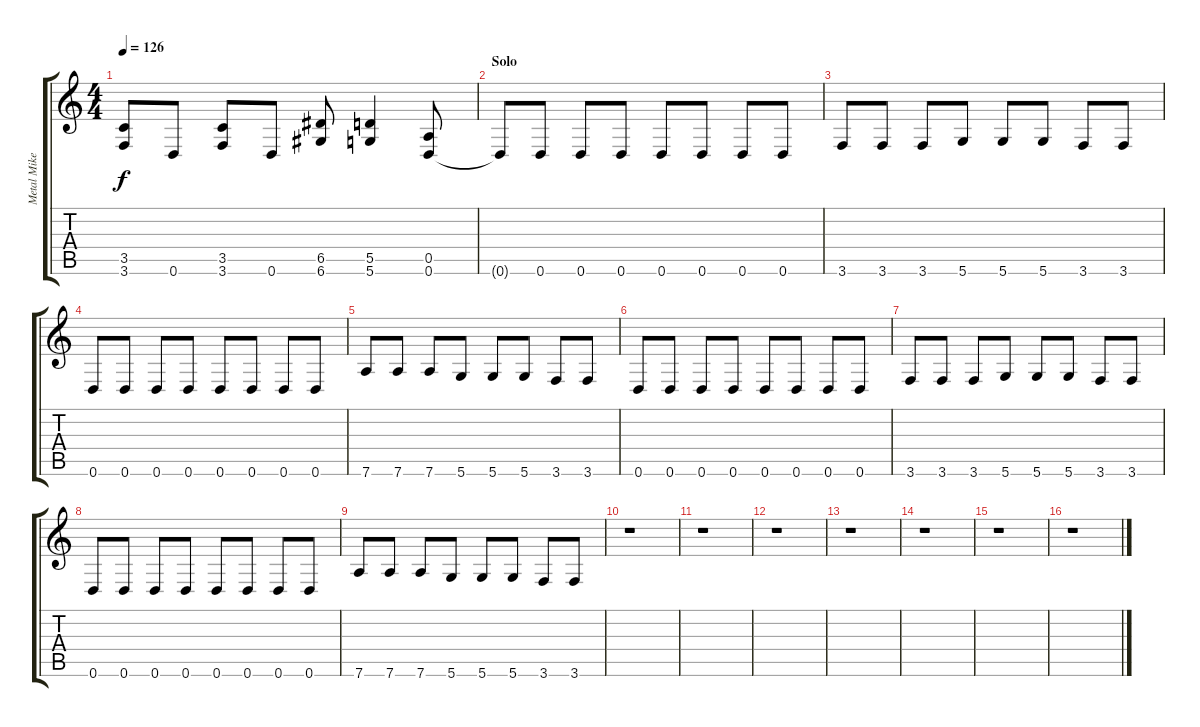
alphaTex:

\track ("Metal Mike" "Metal Mike") {instrument distortionguitar}
\staff {score tabs}
\tuning (E4 B3 G3 D3 A2 D2) {hide}
\ts (4 4)
\tempo 126
\clef g2
\ks c
(3.5 3.6).8{dy f} 0.6.8 (3.5 3.6).8 0.6.8 (6.5 6.6).8 (5.5 5.6).4 (0.5 0.6).8 |
\section ("" "Solo")
0.6{t}.8 0.6.8 0.6.8 0.6.8 0.6.8 0.6.8 0.6.8 0.6.8 |
3.6.8 3.6.8 3.6.8 5.6.8 5.6.8 5.6.8 3.6.8 3.6.8 |
0.6.8 0.6.8 0.6.8 0.6.8 0.6.8 0.6.8 0.6.8 0.6.8 |
7.6.8 7.6.8 7.6.8 5.6.8 5.6.8 5.6.8 3.6.8 3.6.8 |
0.6.8 0.6.8 0.6.8 0.6.8 0.6.8 0.6.8 0.6.8 0.6.8 |
3.6.8 3.6.8 3.6.8 5.6.8 5.6.8 5.6.8 3.6.8 3.6.8 |
0.6.8 0.6.8 0.6.8 0.6.8 0.6.8 0.6.8 0.6.8 0.6.8 |
7.6.8 7.6.8 7.6.8 5.6.8 5.6.8 5.6.8 3.6.8 3.6.8 |
r.1 |
r.1 |
r.1 |
r.1 |
r.1 |
r.1 |
r.1
